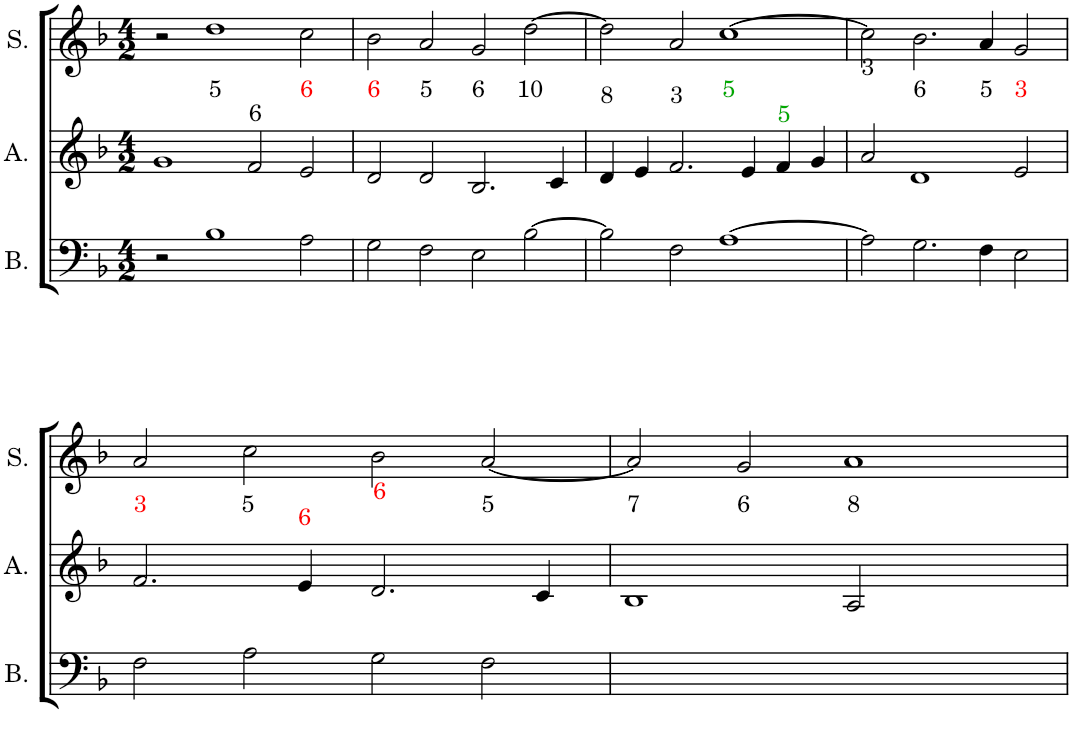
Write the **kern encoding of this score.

**kern	**kern	**text	**kern	**text	**text
*part3	*part2	*part2	*part1	*part1	*part1
*staff3	*staff2	*staff2	*staff1	*staff1	*staff1
*I"B.	*I"A.	*	*I"S.	*	*
*I'B.	*I'A.	*	*I'S.	*	*
*clefF4	*clefG2	*	*clefG2	*	*
*k[b-]	*k[b-]	*	*k[b-]	*	*
*M4/2	*M4/2	*	*M4/2	*	*
=1	=1	=1	=1	=1	=1
2r	1g	.	2r	.	.
!	!	!	!	!LO:LY:b	!
1B-	.	.	1dd	5	.
!	!	!LO:LY:a	!	!	!
.	2f/	6	.	.	.
!	!	!	!	!LO:LY:b:color=#FF0000	!
2A\	2e/	.	2cc\	6	.
=2	=2	=2	=2	=2	=2
!	!	!	!	!LO:LY:b:color=#FF0000	!
2G\	2d/	.	2b-\	6	.
!	!	!	!	!LO:LY:b	!
2F\	2d/	.	2a/	5	.
!	!	!	!	!LO:LY:b	!
2E\	2.B-/	.	2g/	6	.
!	!	!	!	!LO:LY:b	!
[>2B-\	.	.	[>2dd\	10	.
.	4c/	.	.	.	.
=3	=3	=3	=3	=3	=3
!	!	!LO:LY:a	!	!	!
2B-\]	4d/	8	2dd\]	.	.
.	4e/	.	.	.	.
!	!	!LO:LY:a	!	!	!
2F\	2.f/	3	2a/	.	.
!	!	!	!	!LO:LY:b:color=#00AA00	!
[>1A	.	.	[>1cc	5	.
.	4e/	.	.	.	.
!	!	!LO:LY:a:color=#00AA00	!	!	!
.	4f/	5	.	.	.
.	4g/	.	.	.	.
=4	=4	=4	=4	=4	=4
!	!	!	!	!LO:LY:b	!
2A\]	2a/	.	2cc\]	3	.
!	!	!	!	!LO:LY:b	!
2.G\	1d	.	2.b-\	6	.
!	!	!	!	!LO:LY:b	!
4F\	.	.	4a/	5	.
!	!	!	!	!LO:LY:b:color=#FF0000	!
2E\	2e/	.	2g/	3	.
!!LO:LB:g=z
=5	=5	=5	=5	=5	=5
!	!	!	!	!LO:LY:b:color=#FF0000	!
2F\	2.f/	.	2a/	3	.
!	!	!	!	!LO:LY:b	!
2A\	.	.	2cc\	5	.
!	!	!LO:LY:a:color=#FF0000	!	!	!
.	4e/	6	.	.	.
!	!	!	!	!	!LO:LY:b:color=#FF0000
2G\	2.d/	.	2b-\	.	6
!	!	!	!	!LO:LY:b	!
2F\	.	.	[<2a/	5	.
.	4c/	.	.	.	.
=6	=6	=6	=6	=6	=6
!	!	!	!	!LO:LY:b	!
0ryy	1B-	.	2a/]	7	.
!	!	!	!	!LO:LY:b	!
.	.	.	2g/	6	.
!	!	!	!	!LO:LY:b	!
.	2A/	.	1a	8	.
.	2ryy	.	.	.	.
=	=	=	=	=	=
*-	*-	*-	*-	*-	*-
